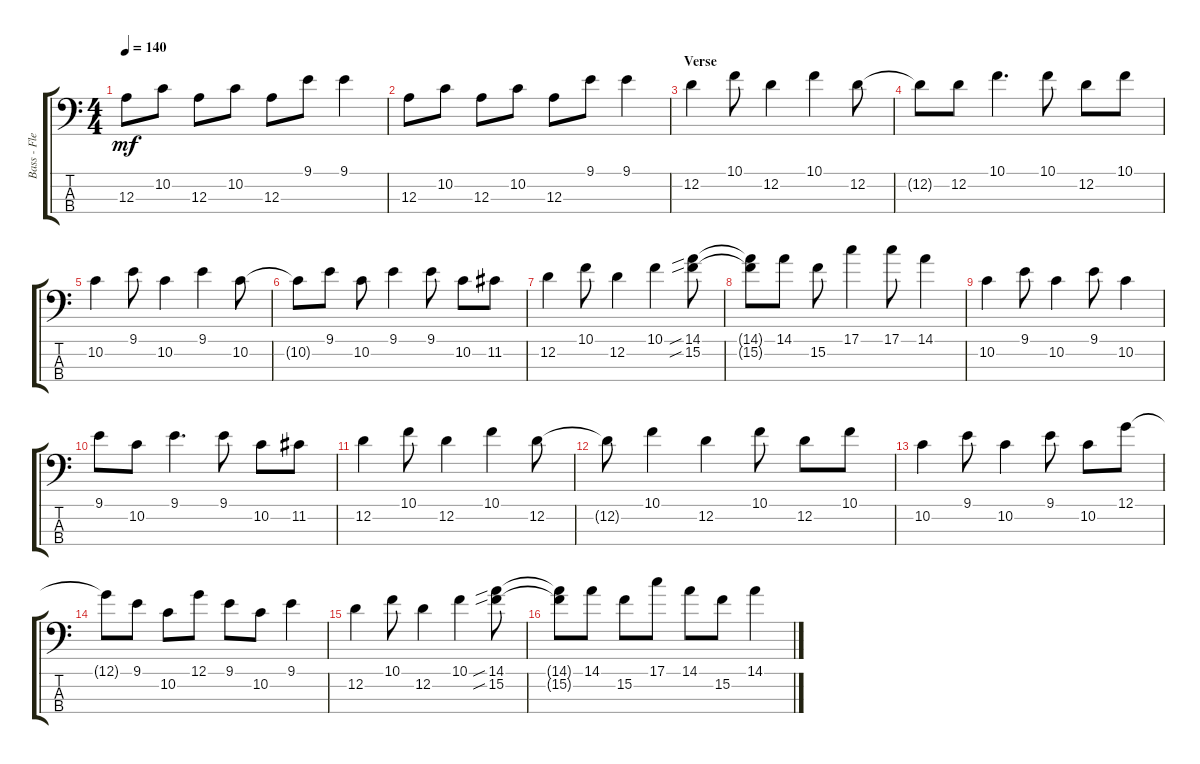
\track ("Bass - Flea" "Bass - Fle") {instrument electricbassfinger}
\staff {score tabs}
\tuning (G2 D2 A1 E1) {hide}
\ts (4 4)
\tempo 140
\clef f4
\ks c
12.3.8{dy mf} 10.2.8 12.3.8 10.2.8 12.3.8 9.1.8 9.1.4 |
12.3.8 10.2.8 12.3.8 10.2.8 12.3.8 9.1.8 9.1.4 |
\section ("" "Verse")
12.2.4 10.1.8 12.2.4 10.1.4 12.2.8 |
12.2{t}.8 12.2.8 10.1.4{d} 10.1.8 12.2.8 10.1.8 |
10.2.4 9.1.8 10.2.4 9.1.4 10.2.8 |
10.2{t}.8 9.1.8 10.2.8 9.1.4 9.1.8 10.2.8 11.2.8 |
12.2.4 10.1.8 12.2.4 10.1.4 (14.1{sib} 15.2{sib}).8 |
(14.1{t} 15.2{t}).8 14.1.8 15.2.8 17.1.4 17.1.8 14.1.4 |
10.2.4 9.1.8 10.2.4 9.1.8 10.2.4 |
9.1.8 10.2.8 9.1.4{d} 9.1.8 10.2.8 11.2.8 |
12.2.4 10.1.8 12.2.4 10.1.4 12.2.8 |
12.2{t}.8 10.1.4 12.2.4 10.1.8 12.2.8 10.1.8 |
10.2.4 9.1.8 10.2.4 9.1.8 10.2.8 12.1.8 |
12.1{t}.8 9.1.8 10.2.8 12.1.8 9.1.8 10.2.8 9.1.4 |
12.2.4 10.1.8 12.2.4 10.1.4 (14.1{sib} 15.2{sib}).8 |
(14.1{t} 15.2{t}).8 14.1.8 15.2.8 17.1.8 14.1.8 15.2.8 14.1.4
